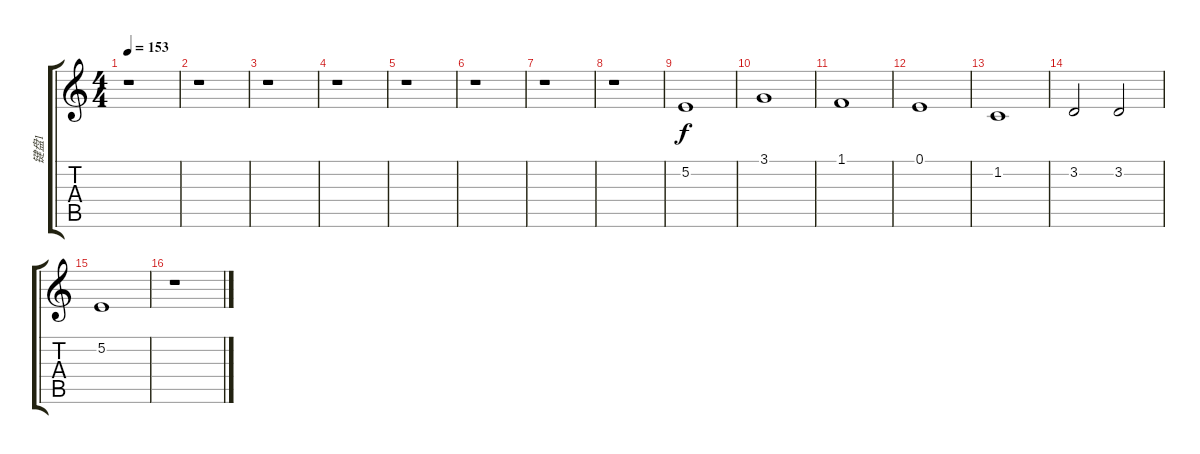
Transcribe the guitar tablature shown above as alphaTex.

\track ("键盘1" "键盘1") {instrument stringensemble2}
\staff {score tabs}
\tuning (E4 B3 G3 D3 A2 E2) {hide}
\ts (4 4)
\tempo 153
\clef g2
\ks c
r.1{dy f} |
r.1 |
r.1 |
r.1 |
r.1 |
r.1 |
r.1 |
r.1 |
5.2.1 |
3.1.1 |
1.1.1 |
0.1.1 |
1.2.1 |
3.2.2 3.2.2 |
5.2.1 |
r.1
